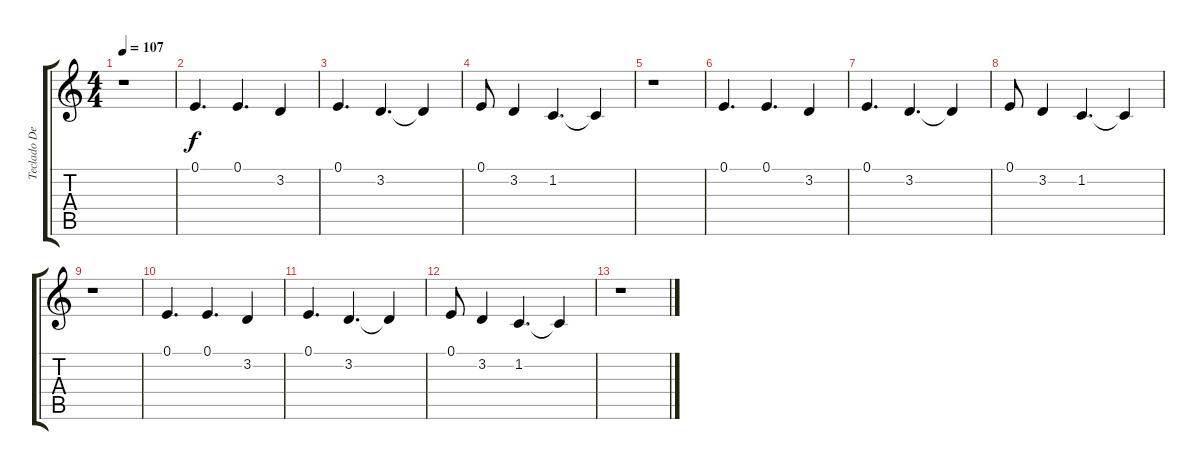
\track ("Teclado Derecha" "Teclado De") {instrument fx4atmosphere}
\staff {score tabs}
\tuning (E4 B3 G3 D3 A2 E2) {hide}
\ts (4 4)
\tempo 107
\clef g2
\ks c
r.1{dy f} |
0.1.4{d} 0.1.4{d} 3.2.4 |
0.1.4{d} 3.2.4{d} 3.2{t}.4 |
0.1.8 3.2.4 1.2.4{d} 1.2{t}.4 |
r.1 |
0.1.4{d} 0.1.4{d} 3.2.4 |
0.1.4{d} 3.2.4{d} 3.2{t}.4 |
0.1.8 3.2.4 1.2.4{d} 1.2{t}.4 |
r.1 |
0.1.4{d} 0.1.4{d} 3.2.4 |
0.1.4{d} 3.2.4{d} 3.2{t}.4 |
0.1.8 3.2.4 1.2.4{d} 1.2{t}.4 |
r.1
